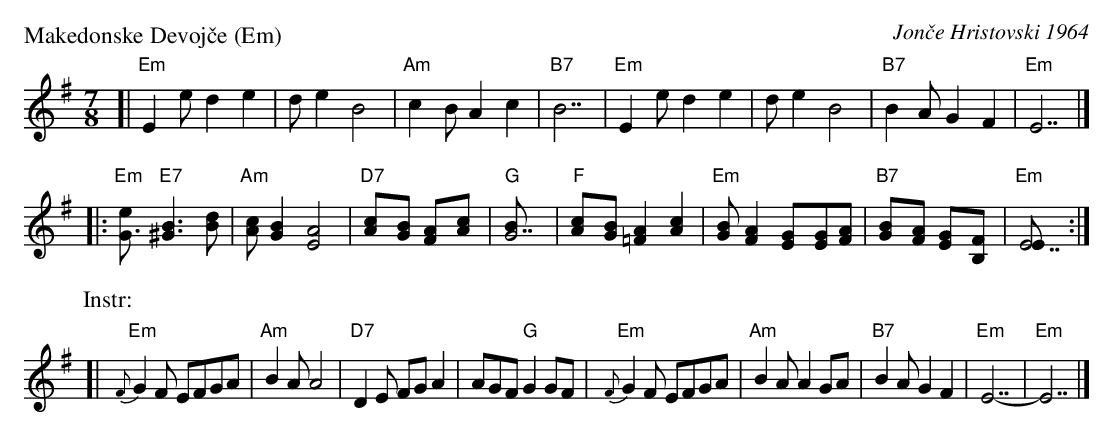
X:1
P: Makedonske Devoj\vce (Em)
C: Jon\vce Hristovski 1964
M: 7/8
L: 1/8
K: Em
[| "Em"E2e d2 e2 | de2 B4 | "Am"c2B A2 c2 | "B7"B7 \
|  "Em"E2e d2 e2 | de2 B4 | "B7"B2A G2 F2 | "Em"E7 |]
|: "Em"[G3e] "E7"[^G3B3][Bd] | "Am"[Ac][G2B2] [E4A4] | "D7"[A2c][GB] [F2A][A2c] | "G"[G7B] \
|  "F"[A2c][GB] [=F2A2][A2c2] | "Em"[GB][F2A2] [G2E][GE][FA] | "B7"[G2B][FA] [E2G][B,2F] | "Em"[E7E] :|
P: Instr:
[| "Em"{F}G2F EFGA | "Am"B2A A4 | "D7"D2E FGA2 | AGF "G"G2GF \
|  "Em"{F}G2F EFGA | "Am"B2A A2GA | "B7"B2A G2F2 | "Em"E7- | "Em"E7 |]
